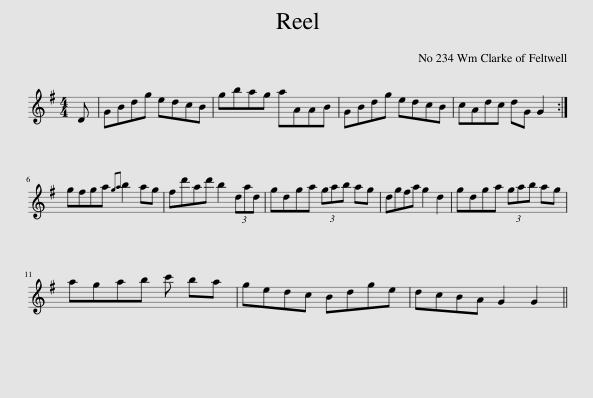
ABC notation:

X:1
L:1/8
M:4/4
I:linebreak $
K:G
V:1 treble
V:1
 D | GBdg edcB | gbag aAAB | GBdg edcB | cAdc dG G2 :|$ %5
 gfga{ga} b2 ag | fd'ad' b2 (3dad | gdga (3gab ag | dgfa g2 d2 | gdga (3gab ag |$ %10
 agab c' ba | gedc Bdge | dcBA G2 G2 || %13
